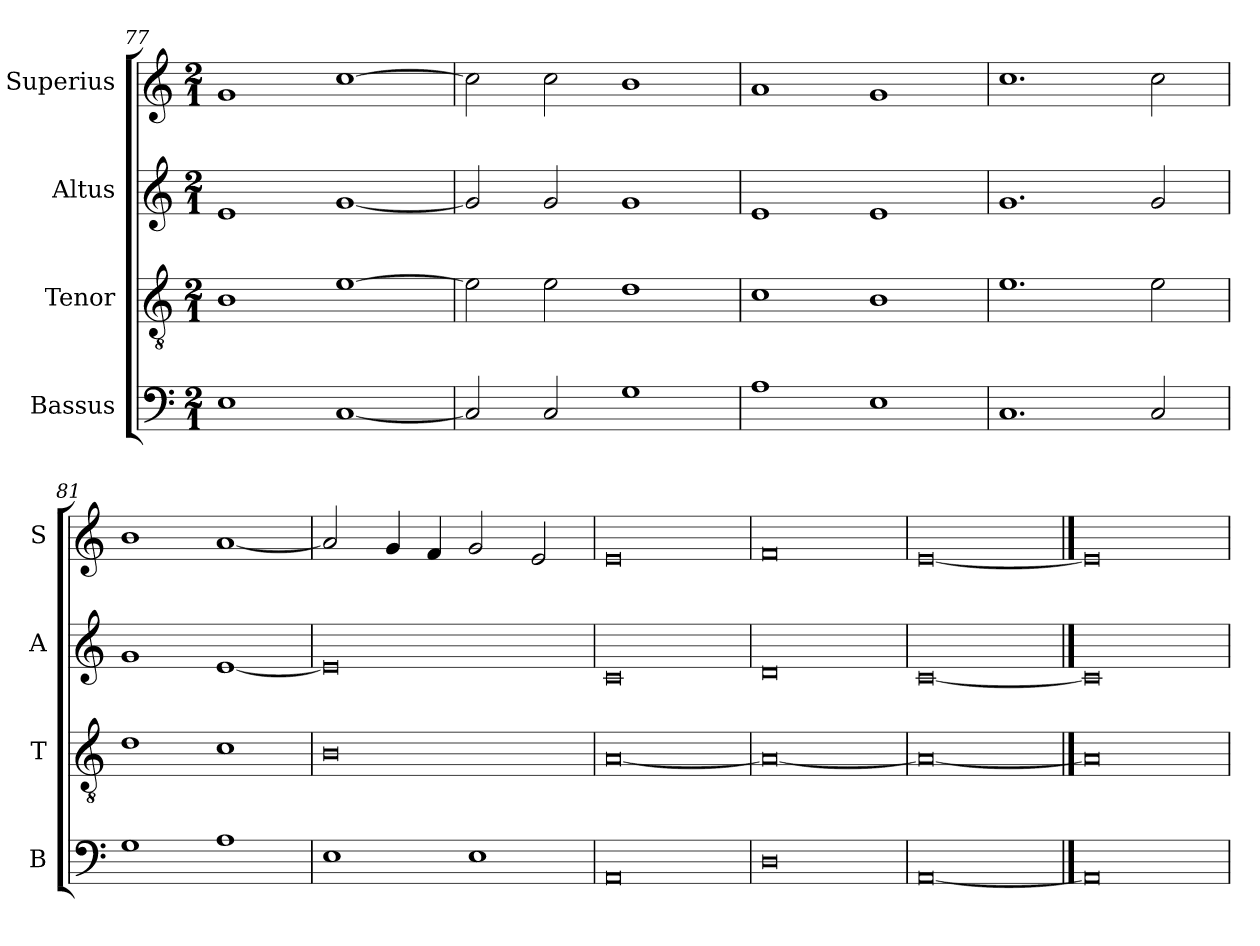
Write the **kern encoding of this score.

**kern	**kern	**kern	**kern
*part4	*part3	*part2	*part1
*staff4	*staff3	*staff2	*staff1
*I"Bassus	*I"Tenor	*I"Altus	*I"Superius
*I'B	*I'T	*I'A	*I'S
*clefF4	*clefGv2	*clefG2	*clefG2
*k[]	*k[]	*k[]	*k[]
*C:	*C:	*C:	*C:
*M2/1	*M2/1	*M2/1	*M2/1
=77	=77	=77	=77
1E	1B	1e	1g
[1C	[1e	[1g	[1cc
=78	=78	=78	=78
2C]	2e]	2g]	2cc]
2C	2e	2g	2cc
1G	1d	1g	1b
=79	=79	=79	=79
1A	1c	1e	1a
1E	1B	1e	1g
=80	=80	=80	=80
1.C	1.e	1.g	1.cc
2C	2e	2g	2cc
=81	=81	=81	=81
1G	1d	1g	1b
1A	1c	[1e	[1a
=82	=82	=82	=82
1E	0B	0e]	2a]
.	.	.	4g
.	.	.	4f
1E	.	.	2g
.	.	.	2e
=83	=83	=83	=83
0AA	[0A	0c	0e
=84	=84	=84	=84
0D	0A_	0d	0f
=85	=85	=85	=85
[0AA	0A_	[0c	[0e
==86	==86	==86	==86
0AA]	0A]	0c]	0e]
=	=	=	=
*-	*-	*-	*-
